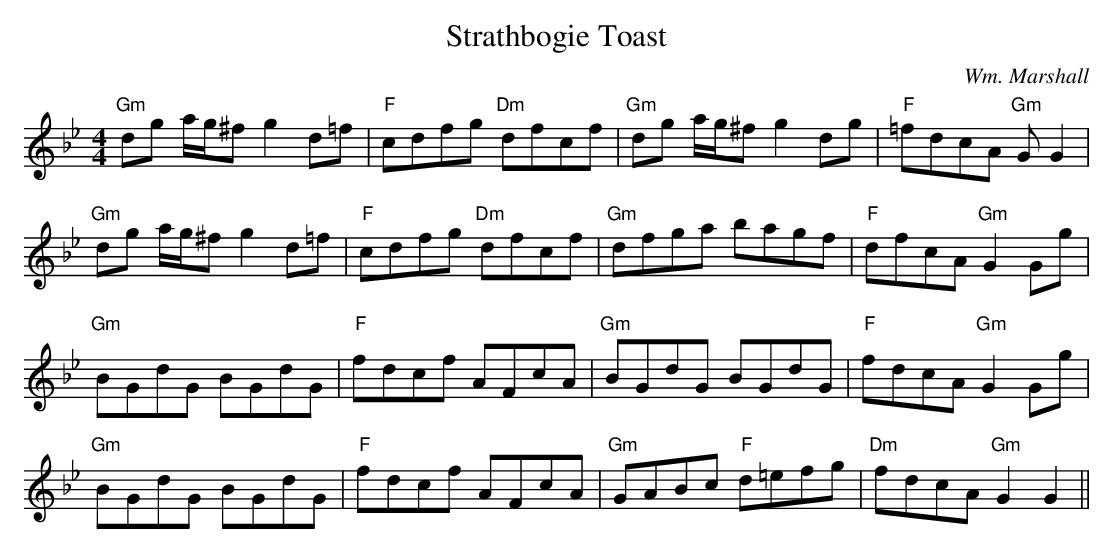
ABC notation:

X:1
T:Strathbogie Toast
M:4/4
L:1/8
C:Wm. Marshall
K:Gm
"Gm"dg a/g/^f g2 d=f|"F"cdfg "Dm"dfcf|"Gm"dg a/g/^f g2 dg|"F"=fdcA "Gm"G
2 G2|!
"Gm"dg a/g/^f g2 d=f|"F"cdfg "Dm"dfcf|"Gm"dfga bagf|"F"dfcA "Gm" G2 Gg|
!
"Gm"BGdG BGdG|"F"fdcf AFcA|"Gm"BGdG BGdG|"F"fdcA "Gm"G2 Gg|!
"Gm"BGdG BGdG|"F"fdcf AFcA|"Gm"GABc "F"d=efg|"Dm"fdcA "Gm" G2 G2||
